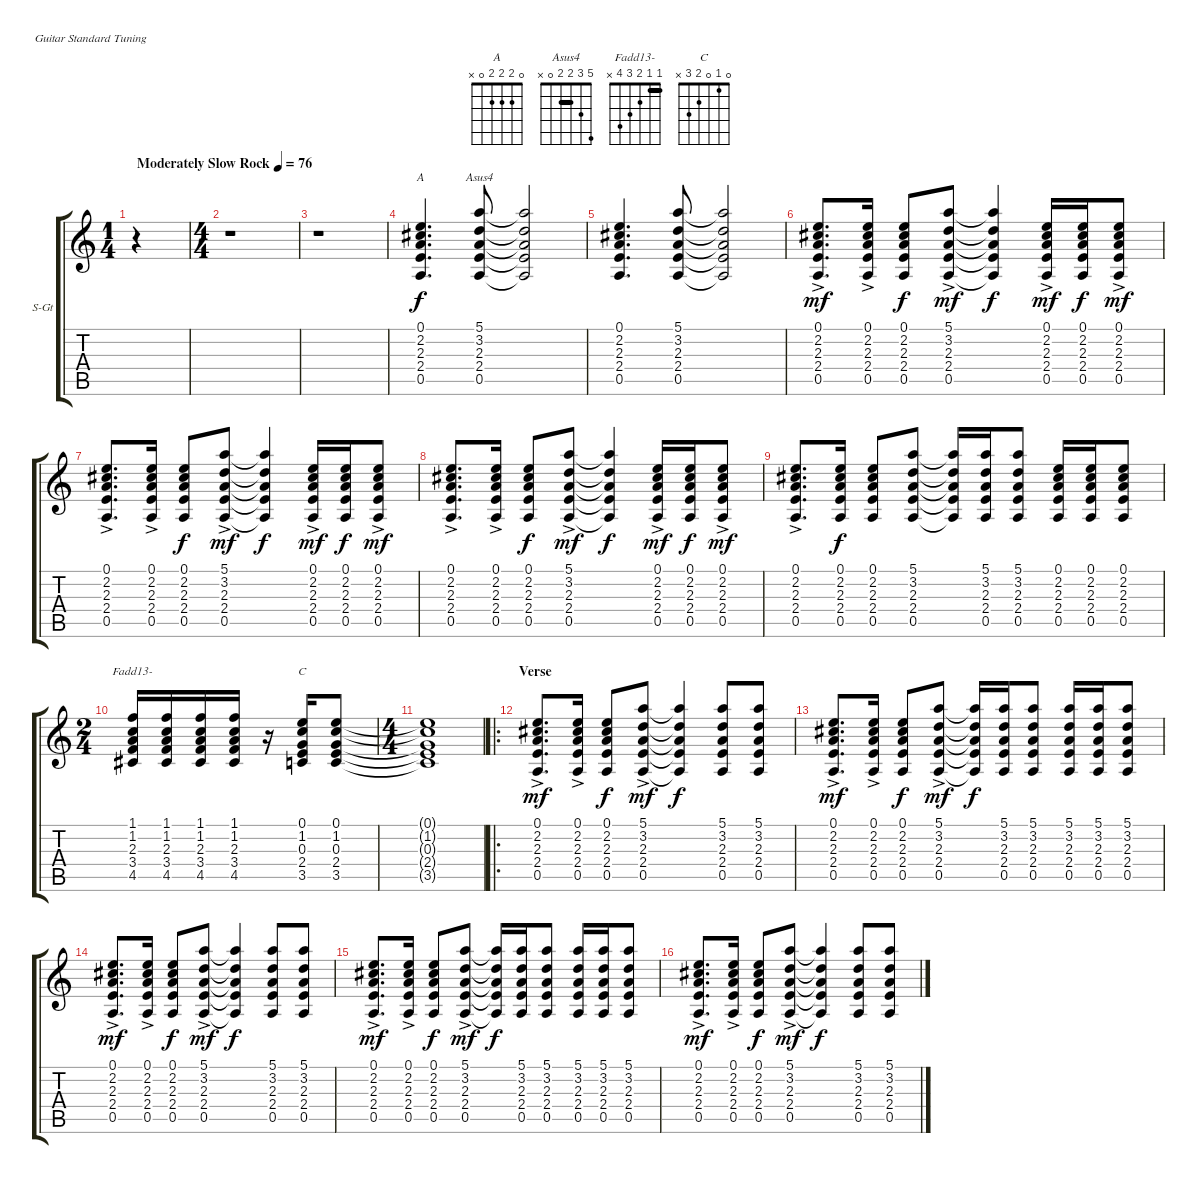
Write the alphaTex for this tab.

\bracketExtendMode groupsimilarinstruments
\firstSystemTrackNameOrientation horizontal
\otherSystemsTrackNameOrientation horizontal
\track ("Gtr.2" "S-Gt") {instrument acousticguitarsteel}
\staff {score tabs}
\tuning (E4 B3 G3 D3 A2 E2)
\chord ("A" 0 2 2 2 0 x) {showfingering false}
\chord ("Asus4" 5 3 2 2 0 x) {showfingering false barre 2}
\chord ("Fadd13-" 1 1 2 3 4 x) {showfingering false barre 1}
\chord ("C" 0 1 0 2 3 x) {showfingering false}
\voice
\ts (1 4)
\beaming (8 2 2 2 2)
\tempo (76 "Moderately Slow Rock")
\clef g2
\ks c
r.4{dy f instrument acousticguitarsteel} |
\ts (4 4)
\beaming (8 2 2 2 2)
r.1 |
r.1 |
(0.1 2.2 2.3 2.4 0.5).4{d ch "A"} (5.1 3.2 2.3 2.4 0.5).8{ch "Asus4"} (5.1{t} 3.2{t} 2.3{t} 2.4{t} 0.5{t}).2 |
(0.1 2.2 2.3 2.4 0.5).4{d} (5.1 3.2 2.3 2.4 0.5).8 (5.1{t} 3.2{t} 2.3{t} 2.4{t} 0.5{t}).2 |
(0.1{ac} 2.2{ac} 2.3{ac} 2.4{ac} 0.5{ac}).8{d dy mf} (0.1{ac} 2.2{ac} 2.3{ac} 2.4{ac} 0.5{ac}).16 (0.1 2.2 2.3 2.4 0.5).8{dy f} (5.1{ac} 3.2{ac} 2.3{ac} 2.4{ac} 0.5{ac}).8{dy mf} (5.1{t} 3.2{t} 2.3{t} 2.4{t} 0.5{t}).4{dy f} (0.1{ac} 2.2{ac} 2.3{ac} 2.4{ac} 0.5{ac}).16{dy mf} (0.1 2.2 2.3 2.4 0.5).16{dy f} (0.1{ac} 2.2{ac} 2.3{ac} 2.4{ac} 0.5{ac}).8{dy mf} |
(0.1{ac} 2.2{ac} 2.3{ac} 2.4{ac} 0.5{ac}).8{d} (0.1{ac} 2.2{ac} 2.3{ac} 2.4{ac} 0.5{ac}).16 (0.1 2.2 2.3 2.4 0.5).8{dy f} (5.1{ac} 3.2{ac} 2.3{ac} 2.4{ac} 0.5{ac}).8{dy mf} (5.1{t} 3.2{t} 2.3{t} 2.4{t} 0.5{t}).4{dy f} (0.1{ac} 2.2{ac} 2.3{ac} 2.4{ac} 0.5{ac}).16{dy mf} (0.1 2.2 2.3 2.4 0.5).16{dy f} (0.1{ac} 2.2{ac} 2.3{ac} 2.4{ac} 0.5{ac}).8{dy mf} |
(0.1{ac} 2.2{ac} 2.3{ac} 2.4{ac} 0.5{ac}).8{d} (0.1{ac} 2.2{ac} 2.3{ac} 2.4{ac} 0.5{ac}).16 (0.1 2.2 2.3 2.4 0.5).8{dy f} (5.1{ac} 3.2{ac} 2.3{ac} 2.4{ac} 0.5{ac}).8{dy mf} (5.1{t} 3.2{t} 2.3{t} 2.4{t} 0.5{t}).4{dy f} (0.1{ac} 2.2{ac} 2.3{ac} 2.4{ac} 0.5{ac}).16{dy mf} (0.1 2.2 2.3 2.4 0.5).16{dy f} (0.1{ac} 2.2{ac} 2.3{ac} 2.4{ac} 0.5{ac}).8{dy mf} |
(0.1{ac} 2.2{ac} 2.3{ac} 2.4{ac} 0.5{ac}).8{d} (0.1 2.2 2.3 2.4 0.5).16{dy f} (0.1 2.2 2.3 2.4 0.5).8 (5.1 3.2 2.3 2.4 0.5).8 (5.1{t} 3.2{t} 2.3{t} 2.4{t} 0.5{t}).16 (5.1 3.2 2.3 2.4 0.5).16 (5.1 3.2 2.3 2.4 0.5).8 (0.1 2.2 2.3 2.4 0.5).16 (0.1 2.2 2.3 2.4 0.5).16 (0.1 2.2 2.3 2.4 0.5).8 |
\ts (2 4)
\beaming (8 2 2 2 2)
(1.1 1.2 2.3 3.4 4.5).16{ch "Fadd13-"} (1.1 1.2 2.3 3.4 4.5).16 (1.1 1.2 2.3 3.4 4.5).16 (1.1 1.2 2.3 3.4 4.5).16 r.16 (0.1 1.2 0.3 2.4 3.5).16{ch "C"} (0.1 1.2 0.3 2.4 3.5).8 |
\ts (4 4)
\beaming (8 2 2 2 2)
(0.1{t} 1.2{t} 0.3{t} 2.4{t} 3.5{t}).1 |
\ro
\section ("" "Verse")
(0.1{ac} 2.2{ac} 2.3{ac} 2.4{ac} 0.5{ac}).8{d dy mf} (0.1{ac} 2.2{ac} 2.3{ac} 2.4{ac} 0.5{ac}).16 (0.1 2.2 2.3 2.4 0.5).8{dy f} (5.1{ac} 3.2{ac} 2.3{ac} 2.4{ac} 0.5{ac}).8{dy mf} (5.1{t} 3.2{t} 2.3{t} 2.4{t} 0.5{t}).4{dy f} (5.1 3.2 2.3 2.4 0.5).8 (5.1 3.2 2.3 2.4 0.5).8 |
(0.1{ac} 2.2{ac} 2.3{ac} 2.4{ac} 0.5{ac}).8{d dy mf} (0.1{ac} 2.2{ac} 2.3{ac} 2.4{ac} 0.5{ac}).16 (0.1 2.2 2.3 2.4 0.5).8{dy f} (5.1{ac} 3.2{ac} 2.3{ac} 2.4{ac} 0.5{ac}).8{dy mf} (5.1{t} 3.2{t} 2.3{t} 2.4{t} 0.5{t}).16{dy f} (5.1 3.2 2.3 2.4 0.5).16 (5.1 3.2 2.3 2.4 0.5).8 (5.1 3.2 2.3 2.4 0.5).16 (5.1 3.2 2.3 2.4 0.5).16 (5.1 3.2 2.3 2.4 0.5).8 |
(0.1{ac} 2.2{ac} 2.3{ac} 2.4{ac} 0.5{ac}).8{d dy mf} (0.1{ac} 2.2{ac} 2.3{ac} 2.4{ac} 0.5{ac}).16 (0.1 2.2 2.3 2.4 0.5).8{dy f} (5.1{ac} 3.2{ac} 2.3{ac} 2.4{ac} 0.5{ac}).8{dy mf} (5.1{t} 3.2{t} 2.3{t} 2.4{t} 0.5{t}).4{dy f} (5.1 3.2 2.3 2.4 0.5).8 (5.1 3.2 2.3 2.4 0.5).8 |
(0.1{ac} 2.2{ac} 2.3{ac} 2.4{ac} 0.5{ac}).8{d dy mf} (0.1{ac} 2.2{ac} 2.3{ac} 2.4{ac} 0.5{ac}).16 (0.1 2.2 2.3 2.4 0.5).8{dy f} (5.1{ac} 3.2{ac} 2.3{ac} 2.4{ac} 0.5{ac}).8{dy mf} (5.1{t} 3.2{t} 2.3{t} 2.4{t} 0.5{t}).16{dy f} (5.1 3.2 2.3 2.4 0.5).16 (5.1 3.2 2.3 2.4 0.5).8 (5.1 3.2 2.3 2.4 0.5).16 (5.1 3.2 2.3 2.4 0.5).16 (5.1 3.2 2.3 2.4 0.5).8 |
(0.1{ac} 2.2{ac} 2.3{ac} 2.4{ac} 0.5{ac}).8{d dy mf} (0.1{ac} 2.2{ac} 2.3{ac} 2.4{ac} 0.5{ac}).16 (0.1 2.2 2.3 2.4 0.5).8{dy f} (5.1{ac} 3.2{ac} 2.3{ac} 2.4{ac} 0.5{ac}).8{dy mf} (5.1{t} 3.2{t} 2.3{t} 2.4{t} 0.5{t}).4{dy f} (5.1 3.2 2.3 2.4 0.5).8 (5.1 3.2 2.3 2.4 0.5).8
\voice
\clef g2
\ottava regular
\simile none
\ks c
r.4{dy mf} |
|
|
|
|
|
|
|
|
|
|
|
|
|
|
